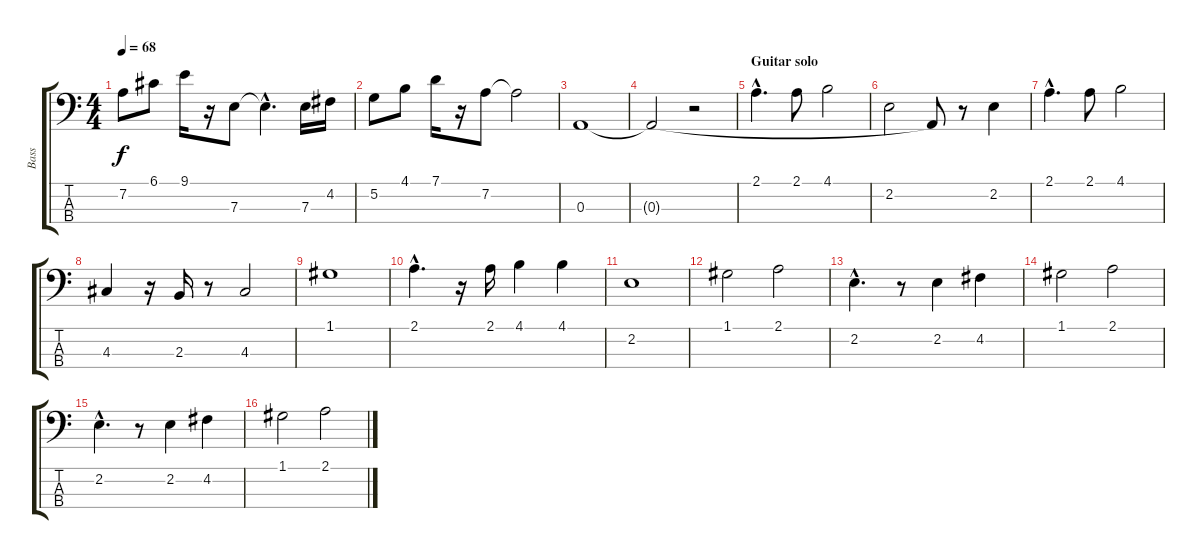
\track ("Bass" "Bass") {instrument electricbasspick}
\staff {score tabs}
\tuning (G2 D2 A1 E1) {hide}
\ts (4 4)
\tempo 68
\clef f4
\ks c
7.2.8{dy f} 6.1.8 9.1.16 r.16 7.3.8 7.3{hac t}.4{d} 7.3.16 4.2.16 |
5.2.8 4.1.8 7.1.16 r.16 7.2.8 7.2{t}.2 |
0.3.1 |
0.3{t}.2 r.2 |
\section ("" "Guitar solo")
2.1{hac}.4{d} 2.1.8 4.1.2 |
2.2.2 0.3{t}.8 r.8 2.2.4 |
2.1{hac}.4{d} 2.1.8 4.1.2 |
4.3.4 r.16 2.3.16 r.8 4.3.2 |
1.1.1 |
2.1{hac}.4{d} r.16 2.1.16 4.1.4 4.1.4 |
2.2.1 |
1.1.2 2.1.2 |
2.2{hac}.4{d} r.8 2.2.4 4.2.4 |
1.1.2 2.1.2 |
2.2{hac}.4{d} r.8 2.2.4 4.2.4 |
1.1.2 2.1.2
